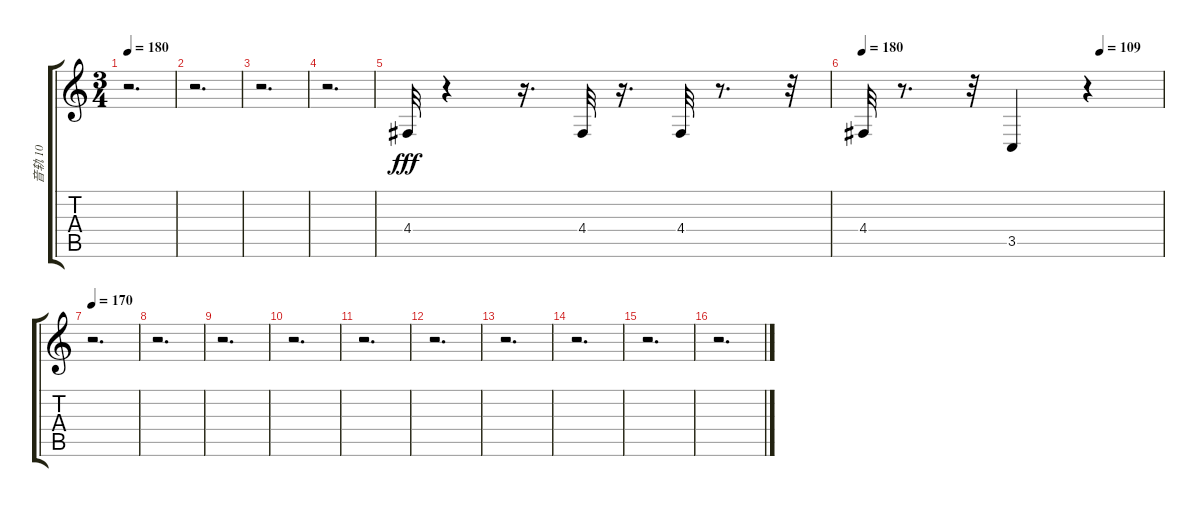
\track ("音轨 10" "音轨 10") {instrument stringensemble1}
\staff {score tabs}
\tuning (E4 B3 G3 D3 A2 E2) {hide}
\ts (3 4)
\tempo 180
\clef g2
\ks c
r.2{d dy fff instrument stringensemble1} |
r.2{d} |
r.2{d} |
r.2{d} |
4.4.32 r.4 r.16{d} 4.4.32 r.16{d} 4.4.32 r.8{d} r.32 |
\tempo 180
\tempo (109 0.7916666666666666)
4.4.32 r.8{d} r.32 3.5.4 r.4 |
\tempo 170
r.2{d} |
r.2{d} |
r.2{d} |
r.2{d} |
r.2{d} |
r.2{d} |
r.2{d} |
r.2{d} |
r.2{d} |
r.2{d}
